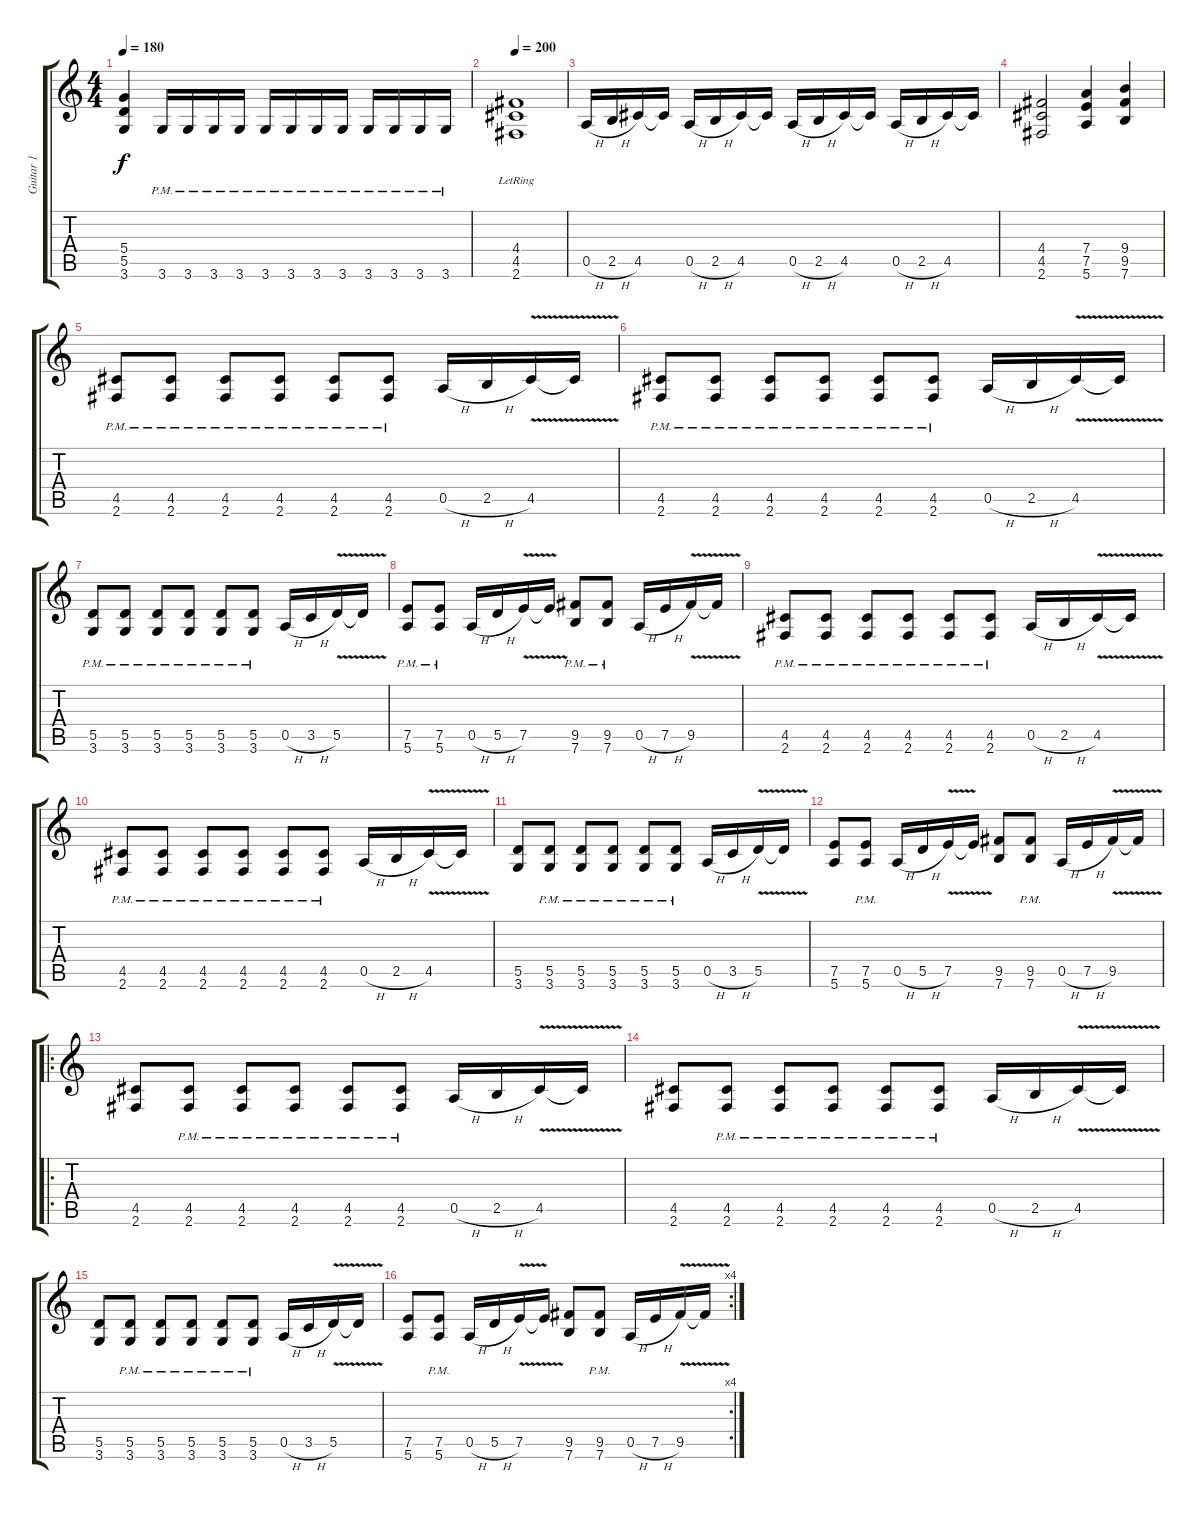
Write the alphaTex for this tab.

\track ("Guitar 1" "Guitar 1") {instrument distortionguitar}
\staff {score tabs}
\tuning (E4 B3 G3 D3 A2 E2) {hide}
\ts (4 4)
\tempo 180
\clef g2
\ks c
(5.4 5.5 3.6).4{dy f} 3.6{pm}.16 3.6{pm}.16 3.6{pm}.16 3.6{pm}.16 3.6{pm}.16 3.6{pm}.16 3.6{pm}.16 3.6{pm}.16 3.6{pm}.16 3.6{pm}.16 3.6{pm}.16 3.6{pm}.16 |
\tempo 200
(4.4{lr} 4.5{lr} 2.6{lr}).1 |
0.5{h}.16 2.5{h}.16 4.5.16 4.5{t}.16 0.5{h}.16 2.5{h}.16 4.5.16 4.5{t}.16 0.5{h}.16 2.5{h}.16 4.5.16 4.5{t}.16 0.5{h}.16 2.5{h}.16 4.5.16 4.5{t}.16 |
(4.4 4.5 2.6).2 (7.4 7.5 5.6).4 (9.4 9.5 7.6).4 |
(4.5{pm} 2.6{pm}).8 (4.5{pm} 2.6{pm}).8 (4.5{pm} 2.6{pm}).8 (4.5{pm} 2.6{pm}).8 (4.5{pm} 2.6{pm}).8 (4.5{pm} 2.6{pm}).8 0.5{h}.16 2.5{h}.16 4.5{v}.16 4.5{t}.16 |
(4.5{pm} 2.6{pm}).8 (4.5{pm} 2.6{pm}).8 (4.5{pm} 2.6{pm}).8 (4.5{pm} 2.6{pm}).8 (4.5{pm} 2.6{pm}).8 (4.5{pm} 2.6{pm}).8 0.5{h}.16 2.5{h}.16 4.5{v}.16 4.5{t}.16 |
(5.5{pm} 3.6{pm}).8 (5.5{pm} 3.6{pm}).8 (5.5{pm} 3.6{pm}).8 (5.5{pm} 3.6{pm}).8 (5.5{pm} 3.6{pm}).8 (5.5{pm} 3.6{pm}).8 0.5{h}.16 3.5{h}.16 5.5{v}.16 5.5{t}.16 |
(7.5{pm} 5.6{pm}).8 (7.5{pm} 5.6{pm}).8 0.5{h}.16 5.5{h}.16 7.5{v}.16 7.5{t}.16 (9.5{pm} 7.6{pm}).8 (9.5{pm} 7.6{pm}).8 0.5{h}.16 7.5{h}.16 9.5{v}.16 9.5{t}.16 |
(4.5{pm} 2.6{pm}).8 (4.5{pm} 2.6{pm}).8 (4.5{pm} 2.6{pm}).8 (4.5{pm} 2.6{pm}).8 (4.5{pm} 2.6{pm}).8 (4.5{pm} 2.6{pm}).8 0.5{h}.16 2.5{h}.16 4.5{v}.16 4.5{t}.16 |
(4.5{pm} 2.6{pm}).8 (4.5{pm} 2.6{pm}).8 (4.5{pm} 2.6{pm}).8 (4.5{pm} 2.6{pm}).8 (4.5{pm} 2.6{pm}).8 (4.5{pm} 2.6{pm}).8 0.5{h}.16 2.5{h}.16 4.5{v}.16 4.5{t}.16 |
(5.5 3.6).8 (5.5{pm} 3.6{pm}).8 (5.5{pm} 3.6{pm}).8 (5.5{pm} 3.6{pm}).8 (5.5{pm} 3.6{pm}).8 (5.5{pm} 3.6{pm}).8 0.5{h}.16 3.5{h}.16 5.5{v}.16 5.5{t}.16 |
(7.5 5.6).8 (7.5{pm} 5.6{pm}).8 0.5{h}.16 5.5{h}.16 7.5{v}.16 7.5{t}.16 (9.5 7.6).8 (9.5{pm} 7.6{pm}).8 0.5{h}.16 7.5{h}.16 9.5{v}.16 9.5{t}.16 |
\ro
(4.5 2.6).8 (4.5{pm} 2.6{pm}).8 (4.5{pm} 2.6{pm}).8 (4.5{pm} 2.6{pm}).8 (4.5{pm} 2.6{pm}).8 (4.5{pm} 2.6{pm}).8 0.5{h}.16 2.5{h}.16 4.5{v}.16 4.5{t}.16 |
(4.5 2.6).8 (4.5{pm} 2.6{pm}).8 (4.5{pm} 2.6{pm}).8 (4.5{pm} 2.6{pm}).8 (4.5{pm} 2.6{pm}).8 (4.5{pm} 2.6{pm}).8 0.5{h}.16 2.5{h}.16 4.5{v}.16 4.5{t}.16 |
(5.5 3.6).8 (5.5{pm} 3.6{pm}).8 (5.5{pm} 3.6{pm}).8 (5.5{pm} 3.6{pm}).8 (5.5{pm} 3.6{pm}).8 (5.5{pm} 3.6{pm}).8 0.5{h}.16 3.5{h}.16 5.5{v}.16 5.5{t}.16 |
\rc 4
(7.5 5.6).8 (7.5{pm} 5.6{pm}).8 0.5{h}.16 5.5{h}.16 7.5{v}.16 7.5{t}.16 (9.5 7.6).8 (9.5{pm} 7.6{pm}).8 0.5{h}.16 7.5{h}.16 9.5{v}.16 9.5{t}.16
